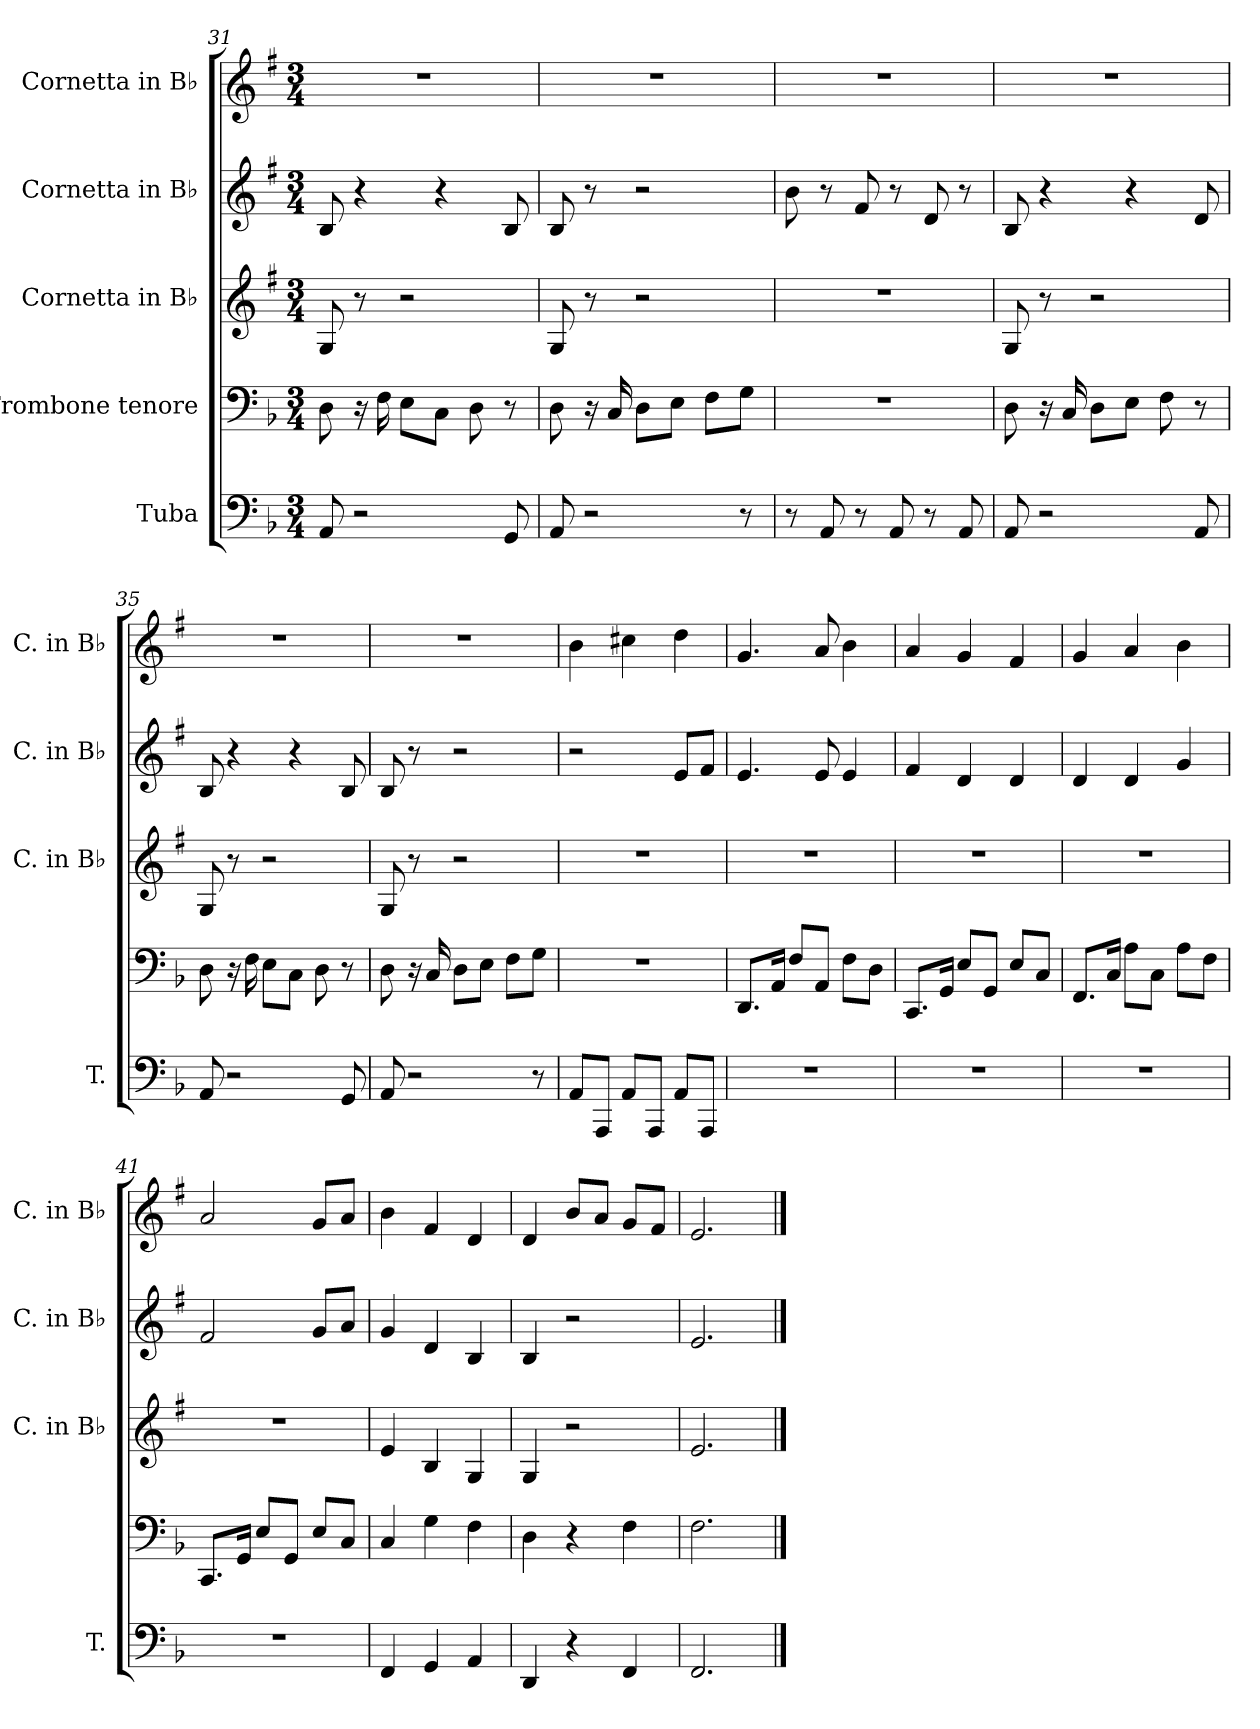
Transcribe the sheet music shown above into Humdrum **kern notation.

**kern	**kern	**kern	**kern	**kern
*part5	*part4	*part3	*part2	*part1
*staff5	*staff4	*staff3	*staff2	*staff1
*I"Tuba	*I"Trombone tenore	*I"Cornetta in B♭	*I"Cornetta in B♭	*I"Cornetta in B♭
*I'T.	*	*I'C. in B♭	*I'C. in B♭	*I'C. in B♭
*clefF4	*clefF4	*clefG2	*clefG2	*clefG2
*	*	*ITrd1c2	*ITrd1c2	*ITrd1c2
*k[b-]	*k[b-]	*k[b-]	*k[b-]	*k[b-]
*M3/4	*M3/4	*M3/4	*M3/4	*M3/4
=31	=31	=31	=31	=31
8AA/	8D\	8F/	8A/	2.r
2r	16r	8r	4r	.
.	16F\	.	.	.
.	8E\L	2r	.	.
.	8C\J	.	4r	.
.	8D\	.	.	.
8GG/	8r	.	8A/	.
=32	=32	=32	=32	=32
8AA/	8D\	8F/	8A/	2.r
2r	16r	8r	8r	.
.	16C/	.	.	.
.	8D\L	2r	2r	.
.	8E\J	.	.	.
.	8F\L	.	.	.
8r	8G\J	.	.	.
!!LO:LB:g=z
=33	=33	=33	=33	=33
8r	2.r	2.r	8a\	2.r
8AA/	.	.	8r	.
8r	.	.	8e/	.
8AA/	.	.	8r	.
8r	.	.	8c/	.
8AA/	.	.	8r	.
=34	=34	=34	=34	=34
8AA/	8D\	8F/	8A/	2.r
2r	16r	8r	4r	.
.	16C/	.	.	.
.	8D\L	2r	.	.
.	8E\J	.	4r	.
.	8F\	.	.	.
8AA/	8r	.	8c/	.
=35	=35	=35	=35	=35
8AA/	8D\	8F/	8A/	2.r
2r	16r	8r	4r	.
.	16F\	.	.	.
.	8E\L	2r	.	.
.	8C\J	.	4r	.
.	8D\	.	.	.
8GG/	8r	.	8A/	.
=36	=36	=36	=36	=36
8AA/	8D\	8F/	8A/	2.r
2r	16r	8r	8r	.
.	16C/	.	.	.
.	8D\L	2r	2r	.
.	8E\J	.	.	.
.	8F\L	.	.	.
8r	8G\J	.	.	.
!!LO:PB:g=z
=37	=37	=37	=37	=37
8AA/L	2.r	2.r	2r	4a\
8AAA/J	.	.	.	.
8AA/L	.	.	.	4bn\
8AAA/J	.	.	.	.
8AA/L	.	.	8d/L	4cc\
8AAA/J	.	.	8e/J	.
=38	=38	=38	=38	=38
2.r	8.DD/L	2.r	4.d/	4.f/
.	16AA/Jk	.	.	.
.	8F/L	.	.	.
.	8AA/J	.	8d/	8g/
.	8F\L	.	4d/	4a\
.	8D\J	.	.	.
=39	=39	=39	=39	=39
2.r	8.CC/L	2.r	4e/	4g/
.	16GG/Jk	.	.	.
.	8E/L	.	4c/	4f/
.	8GG/J	.	.	.
.	8E/L	.	4c/	4e/
.	8C/J	.	.	.
=40	=40	=40	=40	=40
2.r	8.FF/L	2.r	4c/	4f/
.	16C/Jk	.	.	.
.	8A\L	.	4c/	4g/
.	8C\J	.	.	.
.	8A\L	.	4f/	4a\
.	8F\J	.	.	.
=41	=41	=41	=41	=41
2.r	8.CC/L	2.r	2e/	2g/
.	16GG/Jk	.	.	.
.	8E/L	.	.	.
.	8GG/J	.	.	.
.	8E/L	.	8f/L	8f/L
.	8C/J	.	8g/J	8g/J
=42	=42	=42	=42	=42
4FF/	4C/	4d/	4f/	4a\
4GG/	4G\	4A/	4c/	4e/
4AA/	4F\	4F/	4A/	4c/
!!LO:LB:g=z
=43	=43	=43	=43	=43
4DD/	4D\	4F/	4A/	4c/
4r	4r	2r	2r	8a/L
.	.	.	.	8g/J
4FF/	4F\	.	.	8f/L
.	.	.	.	8e/J
=44	=44	=44	=44	=44
2.FF/	2.F\	2.d/	2.d/	2.d/
==	==	==	==	==
*-	*-	*-	*-	*-
